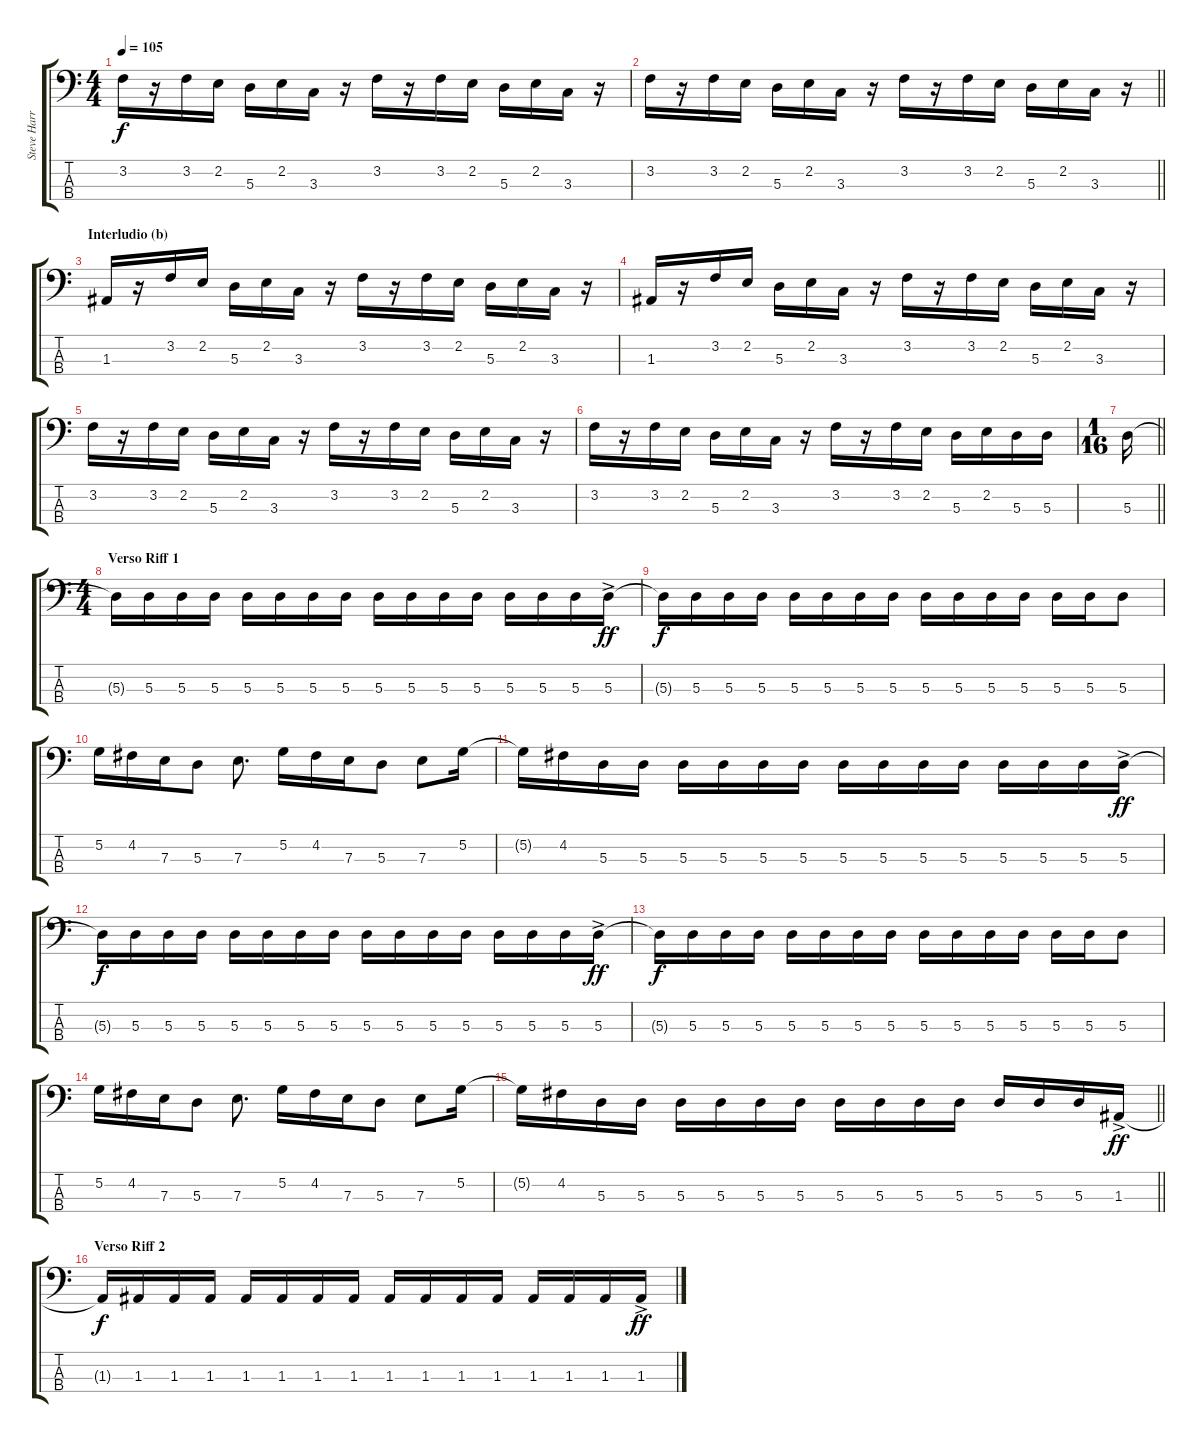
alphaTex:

\track ("Steve Harris" "Steve Harr") {instrument electricbassfinger}
\staff {score tabs}
\tuning (G2 D2 A1 E1) {hide}
\ts (4 4)
\tempo 105
\clef f4
\ks c
3.2.16{dy f} r.16 3.2.16 2.2.16 5.3.16 2.2.16 3.3.16 r.16 3.2.16 r.16 3.2.16 2.2.16 5.3.16 2.2.16 3.3.16 r.16 |
\barLineRight lightlight
3.2.16 r.16 3.2.16 2.2.16 5.3.16 2.2.16 3.3.16 r.16 3.2.16 r.16 3.2.16 2.2.16 5.3.16 2.2.16 3.3.16 r.16 |
\section ("" "Interludio (b)")
1.3.16 r.16 3.2.16 2.2.16 5.3.16 2.2.16 3.3.16 r.16 3.2.16 r.16 3.2.16 2.2.16 5.3.16 2.2.16 3.3.16 r.16 |
1.3.16 r.16 3.2.16 2.2.16 5.3.16 2.2.16 3.3.16 r.16 3.2.16 r.16 3.2.16 2.2.16 5.3.16 2.2.16 3.3.16 r.16 |
3.2.16 r.16 3.2.16 2.2.16 5.3.16 2.2.16 3.3.16 r.16 3.2.16 r.16 3.2.16 2.2.16 5.3.16 2.2.16 3.3.16 r.16 |
3.2.16 r.16 3.2.16 2.2.16 5.3.16 2.2.16 3.3.16 r.16 3.2.16 r.16 3.2.16 2.2.16 5.3.16 2.2.16 5.3.16 5.3.16 |
\ts (1 16)
\barLineRight lightlight
5.3.16 |
\ts (4 4)
\section ("" "Verso Riff 1")
5.3{t}.16 5.3.16 5.3.16 5.3.16 5.3.16 5.3.16 5.3.16 5.3.16 5.3.16 5.3.16 5.3.16 5.3.16 5.3.16 5.3.16 5.3.16 5.3{ac}.16{dy ff} |
5.3{t}.16{dy f} 5.3.16 5.3.16 5.3.16 5.3.16 5.3.16 5.3.16 5.3.16 5.3.16 5.3.16 5.3.16 5.3.16 5.3.16 5.3.16 5.3.8 |
5.2.16 4.2.16 7.3.16 5.3.8 7.3.8{d} 5.2.16 4.2.16 7.3.16 5.3.8 7.3.8 5.2.16 |
5.2{t}.16 4.2.16 5.3.16 5.3.16 5.3.16 5.3.16 5.3.16 5.3.16 5.3.16 5.3.16 5.3.16 5.3.16 5.3.16 5.3.16 5.3.16 5.3{ac}.16{dy ff} |
5.3{t}.16{dy f} 5.3.16 5.3.16 5.3.16 5.3.16 5.3.16 5.3.16 5.3.16 5.3.16 5.3.16 5.3.16 5.3.16 5.3.16 5.3.16 5.3.16 5.3{ac}.16{dy ff} |
5.3{t}.16{dy f} 5.3.16 5.3.16 5.3.16 5.3.16 5.3.16 5.3.16 5.3.16 5.3.16 5.3.16 5.3.16 5.3.16 5.3.16 5.3.16 5.3.8 |
5.2.16 4.2.16 7.3.16 5.3.8 7.3.8{d} 5.2.16 4.2.16 7.3.16 5.3.8 7.3.8 5.2.16 |
\barLineRight lightlight
5.2{t}.16 4.2.16 5.3.16 5.3.16 5.3.16 5.3.16 5.3.16 5.3.16 5.3.16 5.3.16 5.3.16 5.3.16 5.3.16 5.3.16 5.3.16 1.3{ac}.16{dy ff} |
\section ("" "Verso Riff 2")
1.3{t}.16{dy f} 1.3.16 1.3.16 1.3.16 1.3.16 1.3.16 1.3.16 1.3.16 1.3.16 1.3.16 1.3.16 1.3.16 1.3.16 1.3.16 1.3.16 1.3{ac}.16{dy ff}
